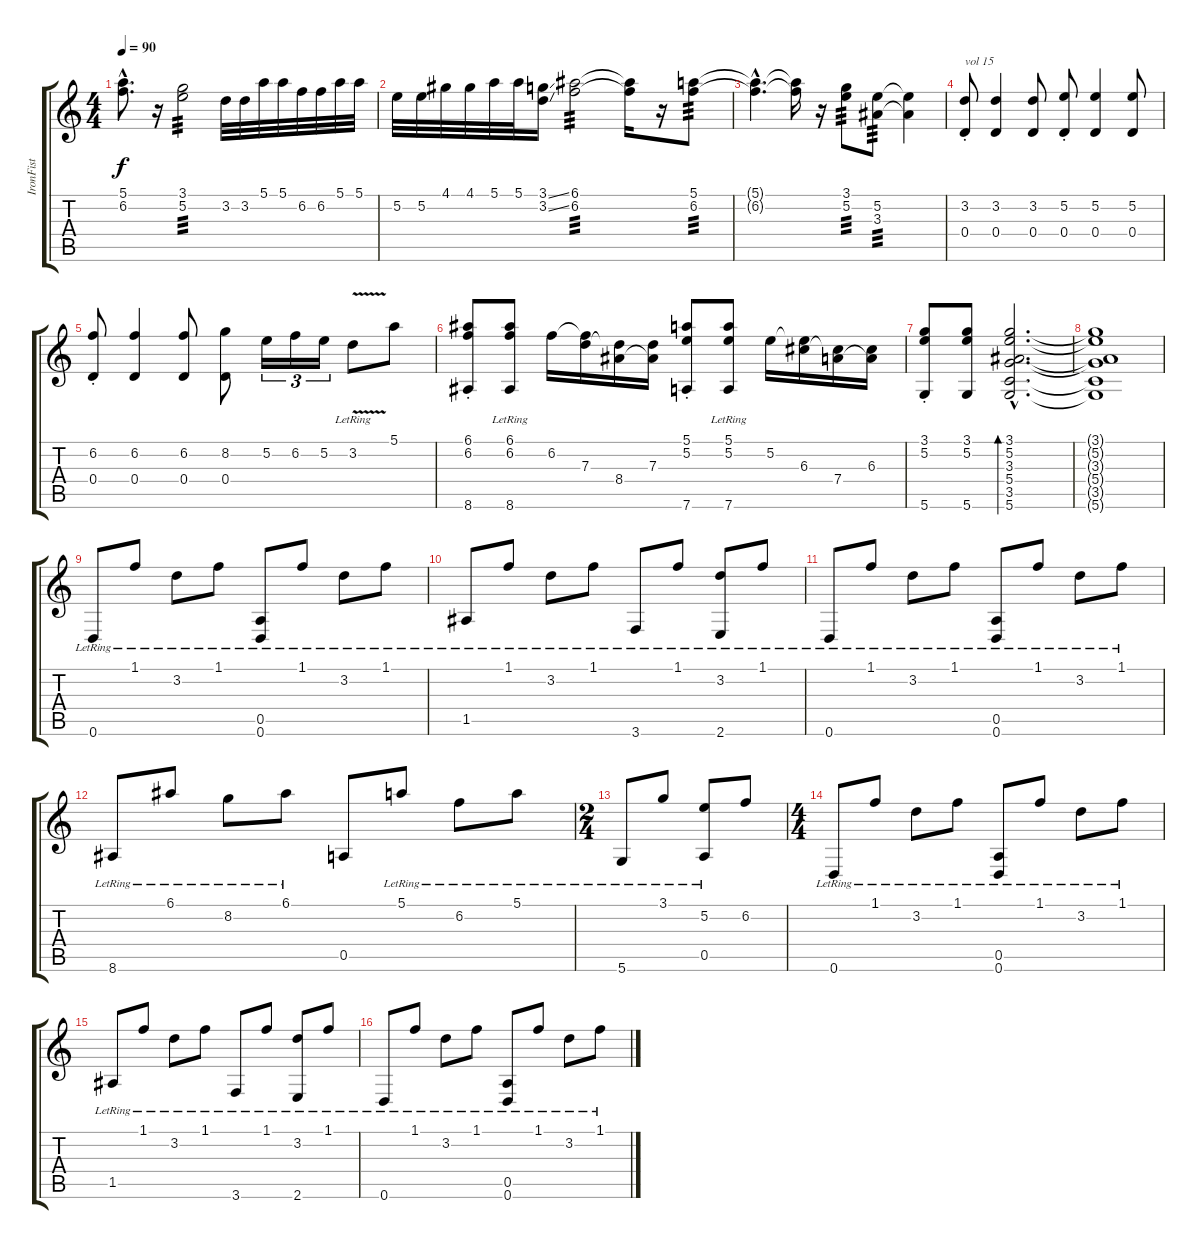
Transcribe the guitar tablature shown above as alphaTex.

\track ("IronFist" "IronFist") {instrument acousticguitarsteel}
\staff {score tabs}
\tuning (E4 B3 G3 D3 A2 D2) {hide}
\ts (4 4)
\tempo 90
\clef g2
\ks c
(5.1{hac t} 6.2{hac t}).8{d dy f} r.16 (3.1 5.2).2{tp 3} 3.2.32 3.2.32 5.1.32 5.1.32 6.2.32 6.2.32 5.1.32 5.1.32 |
5.2.32 5.2.32 4.1.32 4.1.32 5.1.32 5.1.32 (3.1{ss} 3.2{ss}).16 (6.1 6.2).2{tp 3} (6.1{t} 6.2{t}).16 r.16 (5.1 6.2).8{tp 3} |
(5.1{hac t} 6.2{hac t}).4{d} (5.1{t} 6.2{t}).16 r.16 (3.1 5.2).8{tp 3} (5.2 3.3).8{tp 3} (5.2{t} 3.3{t}).4 |
(3.2{st} 0.4{st}).8{txt "vol 15" volume 15} (3.2 0.4).4 (3.2 0.4).8 (5.2{st} 0.4{st}).8 (5.2 0.4).4 (5.2 0.4).8 |
(6.2{st} 0.4{st}).8 (6.2 0.4).4 (6.2 0.4).8 (8.2 0.4).8 5.2.16{tu (3 2)} 6.2.16{tu (3 2)} 5.2.16{tu (3 2)} 3.2{v lr}.8 5.1.8 |
(6.1{st} 6.2{st} 8.6{st}).8 (6.1{lr} 6.2 8.6{lr}).8 6.2.16 (6.2{t} 7.3).16 (7.3{t} 8.4).16 (7.3 8.4{t}).16 (5.1{st} 5.2{st} 7.6{st}).8 (5.1{lr} 5.2 7.6{lr}).8 5.2.16 (5.2{t} 6.3).16 (6.3{t} 7.4).16 (6.3 7.4{t}).16 |
(3.1{st} 5.2{st} 5.6{st}).8 (3.1 5.2 5.6).8 (3.1{hac} 5.2{hac} 3.3{hac} 5.4{hac} 3.5{hac} 5.6{hac}).2{d bd 120} |
(3.1{t} 5.2{t} 3.3{t} 5.4{t} 3.5{t} 5.6{t}).1 |
0.6{lr}.8 1.1{lr}.8 3.2{lr}.8 1.1{lr}.8 (0.5{lr} 0.6{lr}).8 1.1{lr}.8 3.2{lr}.8 1.1{lr}.8 |
1.5{lr}.8 1.1{lr}.8 3.2{lr}.8 1.1{lr}.8 3.6{lr}.8 1.1{lr}.8 (3.2{lr} 2.6{lr}).8 1.1{lr}.8 |
0.6{lr}.8 1.1{lr}.8 3.2{lr}.8 1.1{lr}.8 (0.5{lr} 0.6{lr}).8 1.1{lr}.8 3.2{lr}.8 1.1{lr}.8 |
8.6{lr}.8 6.1{lr}.8 8.2{lr}.8 6.1{lr}.8 0.5.8 5.1{lr}.8 6.2{lr}.8 5.1{lr}.8 |
\ts (2 4)
5.6{lr}.8 3.1{lr}.8 (5.2{lr} 0.5{lr}).8 6.2.8 |
\ts (4 4)
0.6{lr}.8 1.1{lr}.8 3.2{lr}.8 1.1{lr}.8 (0.5{lr} 0.6{lr}).8 1.1{lr}.8 3.2{lr}.8 1.1{lr}.8 |
1.5{lr}.8 1.1{lr}.8 3.2{lr}.8 1.1{lr}.8 3.6{lr}.8 1.1{lr}.8 (3.2{lr} 2.6{lr}).8 1.1{lr}.8 |
0.6{lr}.8 1.1{lr}.8 3.2{lr}.8 1.1{lr}.8 (0.5{lr} 0.6{lr}).8 1.1{lr}.8 3.2{lr}.8 1.1{lr}.8
